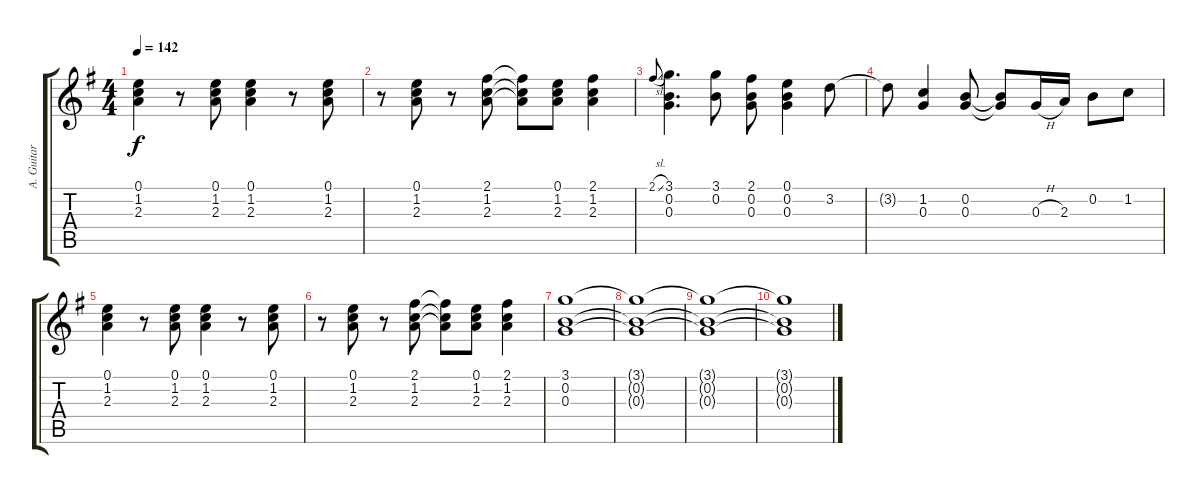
\track ("A. Guitar" "A. Guitar") {instrument acousticguitarsteel}
\staff {score tabs}
\tuning (E4 B3 G3 D3 A2 E2) {hide}
\ts (4 4)
\tempo 142
\clef g2
\ks g
(0.1 1.2 2.3).4{dy f} r.8 (0.1 1.2 2.3).8 (0.1 1.2 2.3).4 r.8 (0.1 1.2 2.3).8 |
r.8 (0.1 1.2 2.3).8 r.8 (2.1 1.2 2.3).8 (2.1{t} 1.2{t} 2.3{t}).8 (0.1 1.2 2.3).8 (2.1 1.2 2.3).4 |
2.1{sl}.8{gr onbeat} (3.1 0.2 0.3).4{d} (3.1 0.2).8 (2.1 0.2 0.3).8 (0.1 0.2 0.3).4 3.2.8 |
3.2{t}.8 (1.2 0.3).4 (0.2 0.3).8 (0.2{t} 0.3{t}).8 0.3{h}.16 2.3.16 0.2.8 1.2.8 |
(0.1 1.2 2.3).4 r.8 (0.1 1.2 2.3).8 (0.1 1.2 2.3).4 r.8 (0.1 1.2 2.3).8 |
r.8 (0.1 1.2 2.3).8 r.8 (2.1 1.2 2.3).8 (2.1{t} 1.2{t} 2.3{t}).8 (0.1 1.2 2.3).8 (2.1 1.2 2.3).4 |
(3.1 0.2 0.3).1 |
(3.1{t} 0.2{t} 0.3{t}).1 |
(3.1{t} 0.2{t} 0.3{t}).1 |
(3.1{t} 0.2{t} 0.3{t}).1
